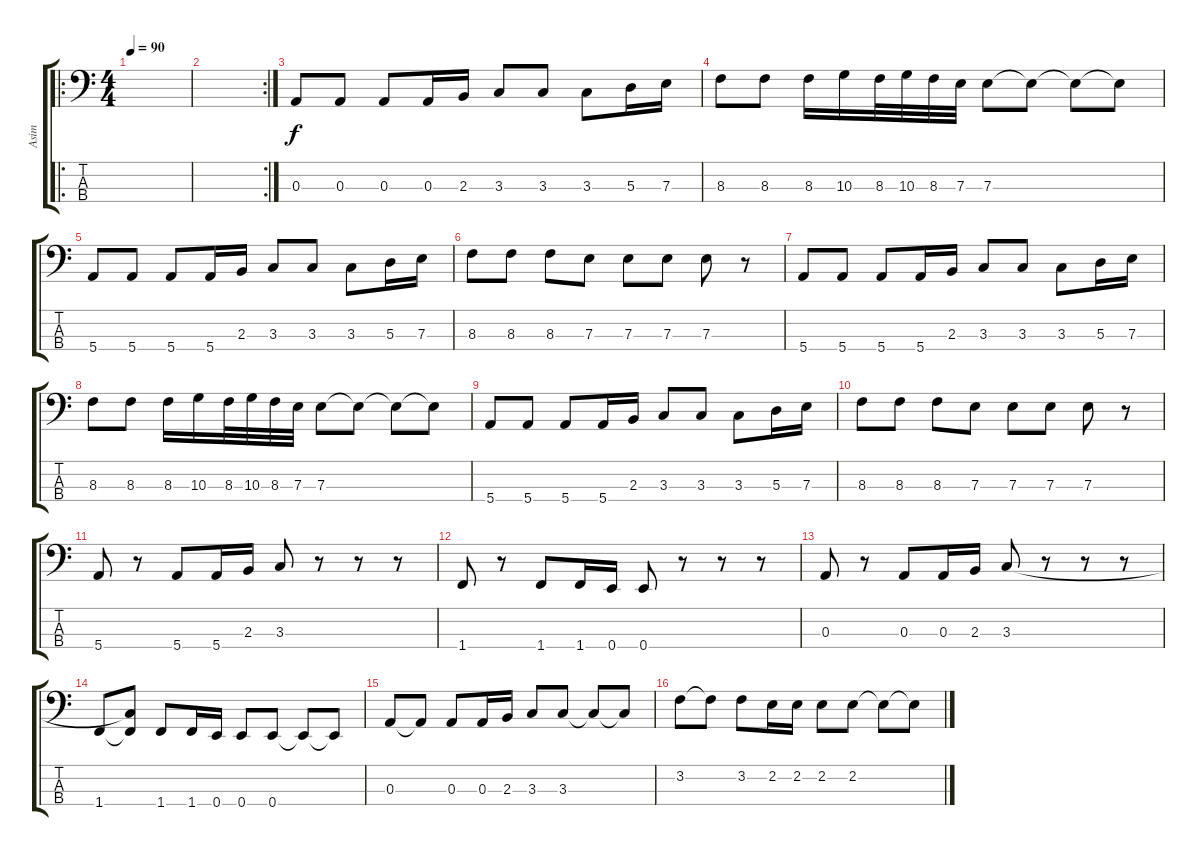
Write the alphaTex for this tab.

\track ("Asim" "Asim") {instrument electricbassfinger}
\staff {score tabs}
\tuning (G2 D2 A1 E1) {hide}
\ro
\ts (4 4)
\tempo 90
\clef f4
\ks c
|
\rc 2
|
0.3.8 0.3.8 0.3.8 0.3.16 2.3.16 3.3.8 3.3.8 3.3.8 5.3.16 7.3.16 |
8.3.8 8.3.8 8.3.16 10.3.16 8.3.32 10.3.32 8.3.32 7.3.32 7.3.8 7.3{t}.8 7.3{t}.8 7.3{t}.8 |
5.4.8 5.4.8 5.4.8 5.4.16 2.3.16 3.3.8 3.3.8 3.3.8 5.3.16 7.3.16 |
8.3.8 8.3.8 8.3.8 7.3.8 7.3.8 7.3.8 7.3.8 r.8 |
5.4.8 5.4.8 5.4.8 5.4.16 2.3.16 3.3.8 3.3.8 3.3.8 5.3.16 7.3.16 |
8.3.8 8.3.8 8.3.16 10.3.16 8.3.32 10.3.32 8.3.32 7.3.32 7.3.8 7.3{t}.8 7.3{t}.8 7.3{t}.8 |
5.4.8 5.4.8 5.4.8 5.4.16 2.3.16 3.3.8 3.3.8 3.3.8 5.3.16 7.3.16 |
8.3.8 8.3.8 8.3.8 7.3.8 7.3.8 7.3.8 7.3.8 r.8 |
5.4.8 r.8 5.4.8 5.4.16 2.3.16 3.3.8 r.8 r.8 r.8 |
1.4.8 r.8 1.4.8 1.4.16 0.4.16 0.4.8 r.8 r.8 r.8 |
0.3.8 r.8 0.3.8 0.3.16 2.3.16 3.3.8 r.8 r.8 r.8 |
1.4.8 (3.3{t} 1.4{t}).8 1.4.8 1.4.16 0.4.16 0.4.8 0.4.8 0.4{t}.8 0.4{t}.8 |
0.3.8 0.3{t}.8 0.3.8 0.3.16 2.3.16 3.3.8 3.3.8 3.3{t}.8 3.3{t}.8 |
3.2.8 3.2{t}.8 3.2.8 2.2.16 2.2.16 2.2.8 2.2.8 2.2{t}.8 2.2{t}.8
